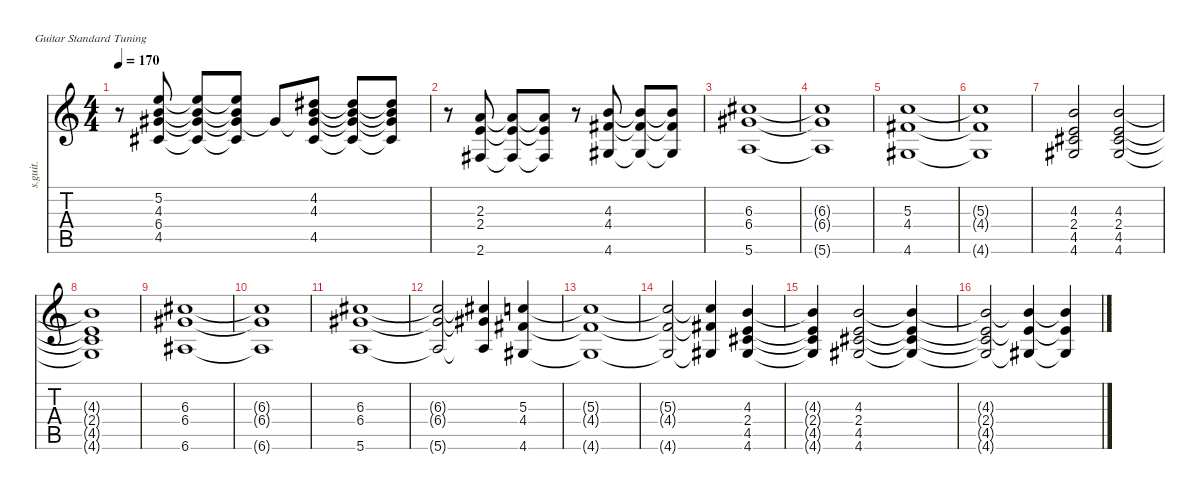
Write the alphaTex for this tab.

\defaultSystemsLayout 4
\hideDynamics
\bracketExtendMode nobrackets
\track ("Mehrio" "s.guit.") {instrument electricguitarclean}
\staff {score tabs}
\tuning (E4 B3 G3 D3 A2 E2)
\ts (4 4)
\tempo 170
\clef g2
\ks c
r.8{dy f} (5.2 4.3 6.4{acc #} 4.5{acc #}).8 (5.2{t} 4.3{t} 6.4{t acc #} 4.5{t acc #}).8 (5.2{t} 4.3{t} 6.4{t acc #} 4.5{t acc #}).8 6.4{t acc #}.8 (4.2{acc #} 4.3 4.5{acc #} 6.4{t acc #}).8 (4.2{t acc #} 4.3{t} 6.4{t acc #} 4.5{t acc #}).8 (4.2{t acc #} 4.3{t} 6.4{t acc #} 4.5{t acc #}).8 |
r.8 (2.3 2.4 2.6{acc #}).8 (2.3{t} 2.4{t} 2.6{t acc #}).8 (2.3{t} 2.4{t} 2.6{t acc #}).8 r.8 (4.3 4.4{acc #} 4.6{acc #}).8 (4.3{t} 4.4{t acc #} 4.6{t acc #}).8 (4.3{t} 4.4{t acc #} 4.6{t acc #}).8 |
(6.3{acc #} 6.4{acc #} 5.6).1 |
(6.3{t acc #} 6.4{t acc #} 5.6{t}).1 |
(5.3 4.4{acc #} 4.6{acc #}).1 |
(5.3{t} 4.4{t acc #} 4.6{t acc #}).1 |
(4.3 2.4 4.5{acc #} 4.6{acc #}).2 (4.3 2.4 4.5{acc #} 4.6{acc #}).2 |
(4.3{t} 2.4{t} 4.5{t acc #} 4.6{t acc #}).1 |
(6.3{acc #} 6.4{acc #} 6.6{acc #}).1 |
(6.3{t acc #} 6.4{t acc #} 6.6{t acc #}).1 |
(6.3{acc #} 6.4{acc #} 5.6).1 |
(6.3{t acc #} 6.4{t acc #} 5.6{t}).2 (6.3{t acc #} 6.4{t acc #} 5.6{t}).4 (5.3 4.4{acc #} 4.6{acc #}).4 |
(5.3{t} 4.4{t acc #} 4.6{t acc #}).1 |
(5.3{t} 4.4{t acc #} 4.6{t acc #}).2 (5.3{t} 4.4{t acc #} 4.6{t acc #}).4 (4.3 2.4 4.5{acc #} 4.6{acc #}).4 |
(4.3{t} 2.4{t} 4.5{t acc #} 4.6{t acc #}).4 (4.3 2.4 4.5{acc #} 4.6{acc #}).2 (4.3{t} 2.4{t} 4.5{t acc #} 4.6{t acc #}).4 |
(4.3{t} 2.4{t} 4.5{t acc #} 4.6{t acc #}).2 (4.3{t} 2.4{t} 4.6{t acc #}).4 (4.3{t} 2.4{t} 4.6{t acc #}).4
